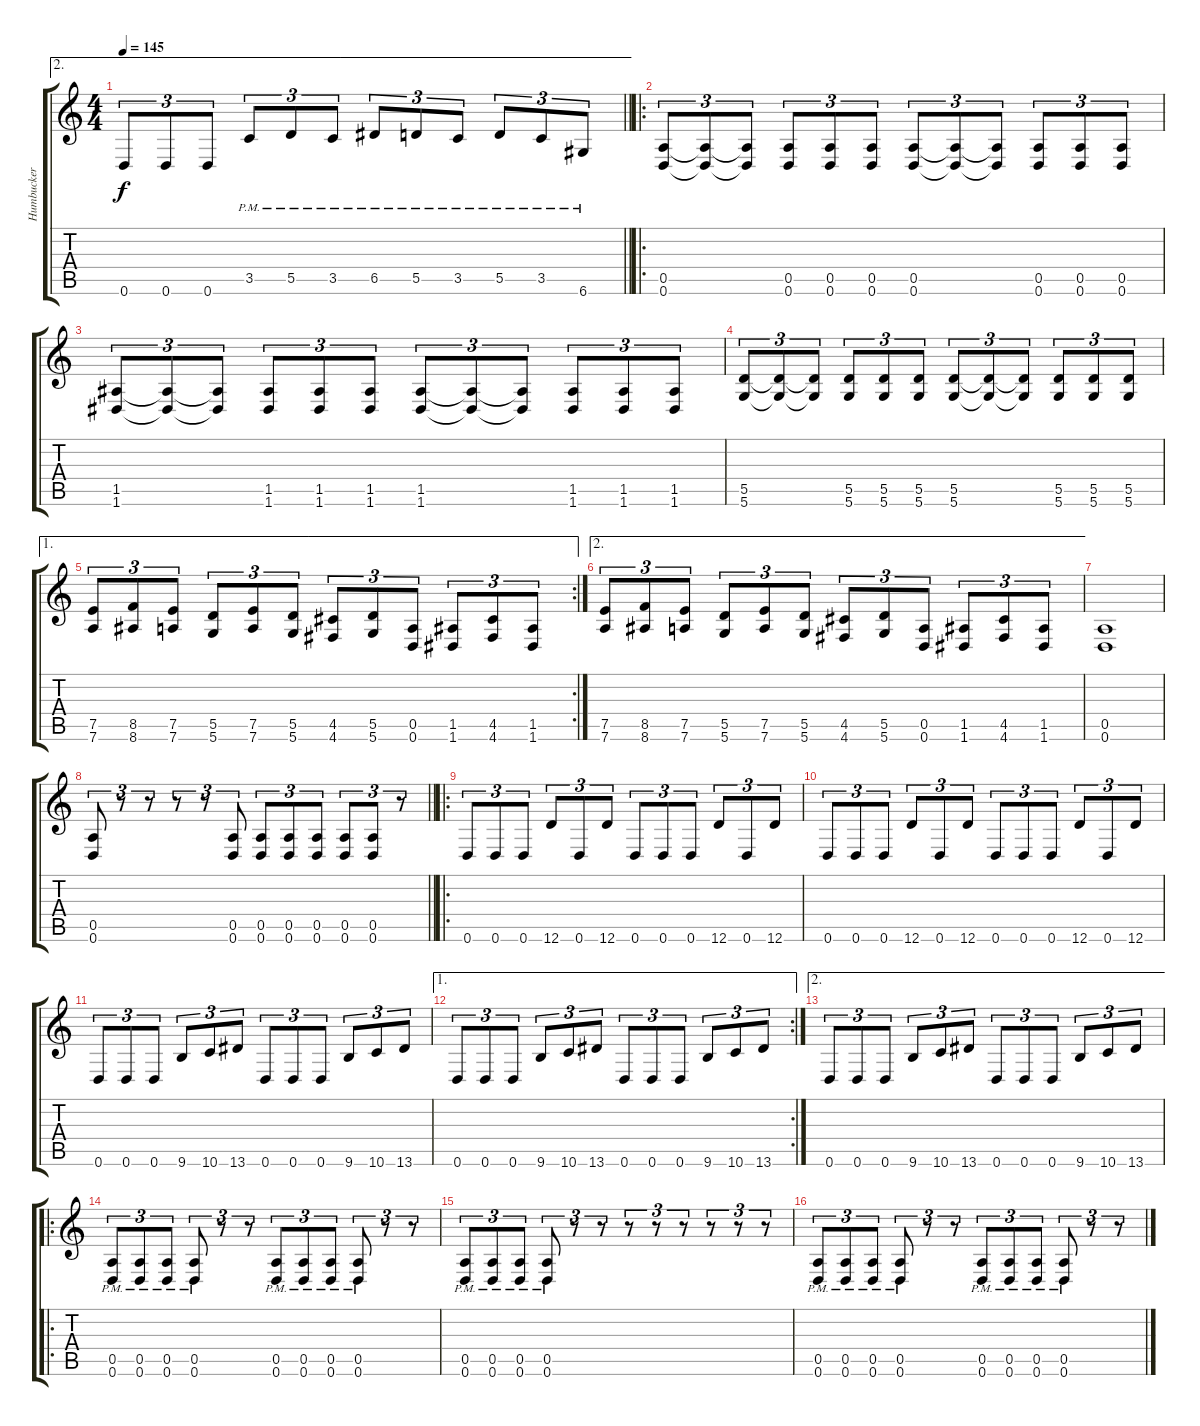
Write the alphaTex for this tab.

\track ("Humbucker" "Humbucker") {instrument distortionguitar}
\staff {score tabs}
\tuning (E4 B3 G3 D3 A2 D2) {hide}
\ae 2
\ts (4 4)
\tempo 145
\clef g2
\barLineRight lightlight
\ks c
0.6.8{tu (3 2) dy f} 0.6.8{tu (3 2)} 0.6.8{tu (3 2)} 3.5{pm}.8{tu (3 2)} 5.5{pm}.8{tu (3 2)} 3.5{pm}.8{tu (3 2)} 6.5{pm}.8{tu (3 2)} 5.5{pm}.8{tu (3 2)} 3.5{pm}.8{tu (3 2)} 5.5{pm}.8{tu (3 2)} 3.5{pm}.8{tu (3 2)} 6.6{pm}.8{tu (3 2)} |
\ro
(0.5 0.6).8{tu (3 2)} (0.5{t} 0.6{t}).8{tu (3 2)} (0.5{t} 0.6{t}).8{tu (3 2)} (0.5 0.6).8{tu (3 2)} (0.5 0.6).8{tu (3 2)} (0.5 0.6).8{tu (3 2)} (0.5 0.6).8{tu (3 2)} (0.5{t} 0.6{t}).8{tu (3 2)} (0.5{t} 0.6{t}).8{tu (3 2)} (0.5 0.6).8{tu (3 2)} (0.5 0.6).8{tu (3 2)} (0.5 0.6).8{tu (3 2)} |
(1.5 1.6).8{tu (3 2)} (1.5{t} 1.6{t}).8{tu (3 2)} (1.5{t} 1.6{t}).8{tu (3 2)} (1.5 1.6).8{tu (3 2)} (1.5 1.6).8{tu (3 2)} (1.5 1.6).8{tu (3 2)} (1.5 1.6).8{tu (3 2)} (1.5{t} 1.6{t}).8{tu (3 2)} (1.5{t} 1.6{t}).8{tu (3 2)} (1.5 1.6).8{tu (3 2)} (1.5 1.6).8{tu (3 2)} (1.5 1.6).8{tu (3 2)} |
(5.5 5.6).8{tu (3 2)} (5.5{t} 5.6{t}).8{tu (3 2)} (5.5{t} 5.6{t}).8{tu (3 2)} (5.5 5.6).8{tu (3 2)} (5.5 5.6).8{tu (3 2)} (5.5 5.6).8{tu (3 2)} (5.5 5.6).8{tu (3 2)} (5.5{t} 5.6{t}).8{tu (3 2)} (5.5{t} 5.6{t}).8{tu (3 2)} (5.5 5.6).8{tu (3 2)} (5.5 5.6).8{tu (3 2)} (5.5 5.6).8{tu (3 2)} |
\ae 1
\rc 2
(7.5 7.6).8{tu (3 2)} (8.5 8.6).8{tu (3 2)} (7.5 7.6).8{tu (3 2)} (5.5 5.6).8{tu (3 2)} (7.5 7.6).8{tu (3 2)} (5.5 5.6).8{tu (3 2)} (4.5 4.6).8{tu (3 2)} (5.5 5.6).8{tu (3 2)} (0.5 0.6).8{tu (3 2)} (1.5 1.6).8{tu (3 2)} (4.5 4.6).8{tu (3 2)} (1.5 1.6).8{tu (3 2)} |
\ae 2
(7.5 7.6).8{tu (3 2)} (8.5 8.6).8{tu (3 2)} (7.5 7.6).8{tu (3 2)} (5.5 5.6).8{tu (3 2)} (7.5 7.6).8{tu (3 2)} (5.5 5.6).8{tu (3 2)} (4.5 4.6).8{tu (3 2)} (5.5 5.6).8{tu (3 2)} (0.5 0.6).8{tu (3 2)} (1.5 1.6).8{tu (3 2)} (4.5 4.6).8{tu (3 2)} (1.5 1.6).8{tu (3 2)} |
(0.5 0.6).1 |
\barLineRight lightlight
(0.5 0.6).8{tu (3 2)} r.8{tu (3 2)} r.8{tu (3 2)} r.8{tu (3 2)} r.8{tu (3 2)} (0.5 0.6).8{tu (3 2)} (0.5 0.6).8{tu (3 2)} (0.5 0.6).8{tu (3 2)} (0.5 0.6).8{tu (3 2)} (0.5 0.6).8{tu (3 2)} (0.5 0.6).8{tu (3 2)} r.8{tu (3 2)} |
\ro
0.6.8{tu (3 2)} 0.6.8{tu (3 2)} 0.6.8{tu (3 2)} 12.6.8{tu (3 2)} 0.6.8{tu (3 2)} 12.6.8{tu (3 2)} 0.6.8{tu (3 2)} 0.6.8{tu (3 2)} 0.6.8{tu (3 2)} 12.6.8{tu (3 2)} 0.6.8{tu (3 2)} 12.6.8{tu (3 2)} |
0.6.8{tu (3 2)} 0.6.8{tu (3 2)} 0.6.8{tu (3 2)} 12.6.8{tu (3 2)} 0.6.8{tu (3 2)} 12.6.8{tu (3 2)} 0.6.8{tu (3 2)} 0.6.8{tu (3 2)} 0.6.8{tu (3 2)} 12.6.8{tu (3 2)} 0.6.8{tu (3 2)} 12.6.8{tu (3 2)} |
0.6.8{tu (3 2)} 0.6.8{tu (3 2)} 0.6.8{tu (3 2)} 9.6.8{tu (3 2)} 10.6.8{tu (3 2)} 13.6.8{tu (3 2)} 0.6.8{tu (3 2)} 0.6.8{tu (3 2)} 0.6.8{tu (3 2)} 9.6.8{tu (3 2)} 10.6.8{tu (3 2)} 13.6.8{tu (3 2)} |
\ae 1
\rc 2
0.6.8{tu (3 2)} 0.6.8{tu (3 2)} 0.6.8{tu (3 2)} 9.6.8{tu (3 2)} 10.6.8{tu (3 2)} 13.6.8{tu (3 2)} 0.6.8{tu (3 2)} 0.6.8{tu (3 2)} 0.6.8{tu (3 2)} 9.6.8{tu (3 2)} 10.6.8{tu (3 2)} 13.6.8{tu (3 2)} |
\ae 2
0.6.8{tu (3 2)} 0.6.8{tu (3 2)} 0.6.8{tu (3 2)} 9.6.8{tu (3 2)} 10.6.8{tu (3 2)} 13.6.8{tu (3 2)} 0.6.8{tu (3 2)} 0.6.8{tu (3 2)} 0.6.8{tu (3 2)} 9.6.8{tu (3 2)} 10.6.8{tu (3 2)} 13.6.8{tu (3 2)} |
\ro
(0.5{pm} 0.6{pm}).8{tu (3 2)} (0.5{pm} 0.6{pm}).8{tu (3 2)} (0.5{pm} 0.6{pm}).8{tu (3 2)} (0.5{pm} 0.6{pm}).8{tu (3 2)} r.8{tu (3 2)} r.8{tu (3 2)} (0.5{pm} 0.6{pm}).8{tu (3 2)} (0.5{pm} 0.6{pm}).8{tu (3 2)} (0.5{pm} 0.6{pm}).8{tu (3 2)} (0.5{pm} 0.6{pm}).8{tu (3 2)} r.8{tu (3 2)} r.8{tu (3 2)} |
(0.5{pm} 0.6{pm}).8{tu (3 2)} (0.5{pm} 0.6{pm}).8{tu (3 2)} (0.5{pm} 0.6{pm}).8{tu (3 2)} (0.5{pm} 0.6{pm}).8{tu (3 2)} r.8{tu (3 2)} r.8{tu (3 2)} r.8{tu (3 2)} r.8{tu (3 2)} r.8{tu (3 2)} r.8{tu (3 2)} r.8{tu (3 2)} r.8{tu (3 2)} |
(0.5{pm} 0.6{pm}).8{tu (3 2)} (0.5{pm} 0.6{pm}).8{tu (3 2)} (0.5{pm} 0.6{pm}).8{tu (3 2)} (0.5{pm} 0.6{pm}).8{tu (3 2)} r.8{tu (3 2)} r.8{tu (3 2)} (0.5{pm} 0.6{pm}).8{tu (3 2)} (0.5{pm} 0.6{pm}).8{tu (3 2)} (0.5{pm} 0.6{pm}).8{tu (3 2)} (0.5{pm} 0.6{pm}).8{tu (3 2)} r.8{tu (3 2)} r.8{tu (3 2)}
